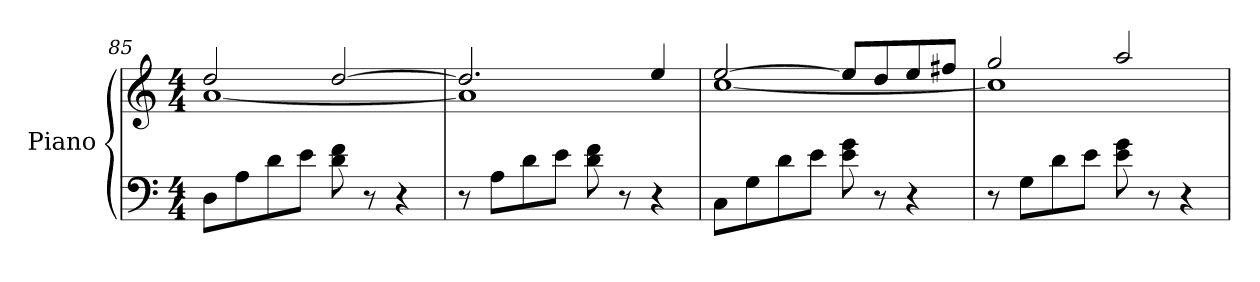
**kern	**kern
*part1	*part1
*staff2	*staff1
*I"Piano	*
*I'Pno.	*
*clefF4	*clefG2
*k[]	*k[]
*M4/4	*M4/4
=85	=85
*	*^
8D\L	2dd/	[1a
8A\	.	.
8d\	.	.
8e\J	.	.
8d\ 8f\	[2dd/	.
8r	.	.
4r	.	.
=86	=86	=86
8r	2.dd/]	1a]
8A\L	.	.
8d\	.	.
8e\J	.	.
8d\ 8f\	.	.
8r	.	.
4r	4ee/	.
!!LO:PB:g=z	!!
=87	=87	=87
8C\L	[2ee/	[1cc
8G\	.	.
8d\	.	.
8e\J	.	.
8e\ 8g\	8ee/L]	.
8r	8dd/	.
4r	8ee/	.
.	8ff#X/J	.
=88	=88	=88
8r	2gg/	1cc]
8G\L	.	.
8d\	.	.
8e\J	.	.
8e\ 8g\	2aa/	.
8r	.	.
4r	.	.
*	*v	*v
=	=
*-	*-
